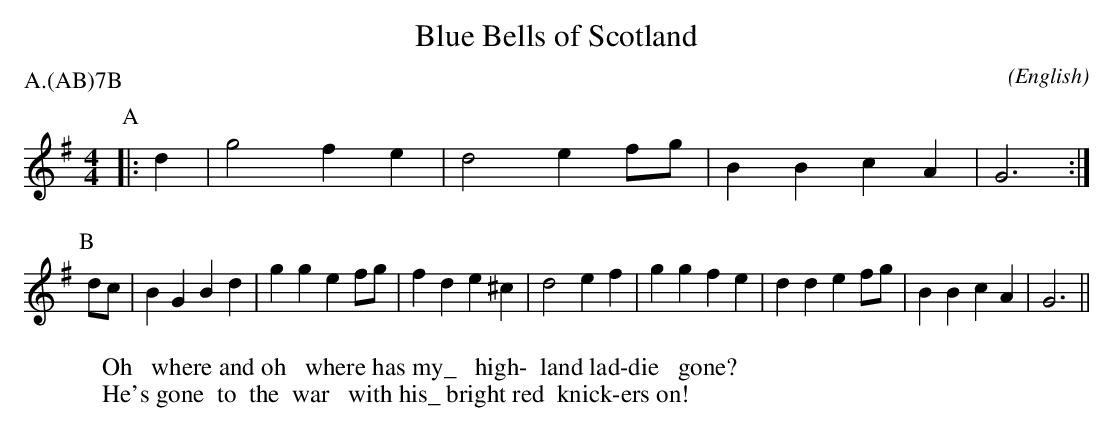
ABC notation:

X:1
T:Blue Bells of Scotland
M:4/4
C:
O:English
P:A.(AB)7B
K:G
P:A
|: d2 | g4    f2  e2 | d4    e2  fg  | B2     B2   c2  A2  | G6    :|
W:Oh   where and oh   where has my_   high-  land lad-die   gone?
W:He's gone  to  the  war   with his_ bright red  knick-ers on!
P:B
dc | B2 G2 B2  d2 | g2 g2 e2  fg  | f2     d2   e2 ^c2  | d4 e2 \
f2 | g2 g2 f2  e2 | d2 d2 e2  fg  | B2     B2   c2  A2  | G6    ||
